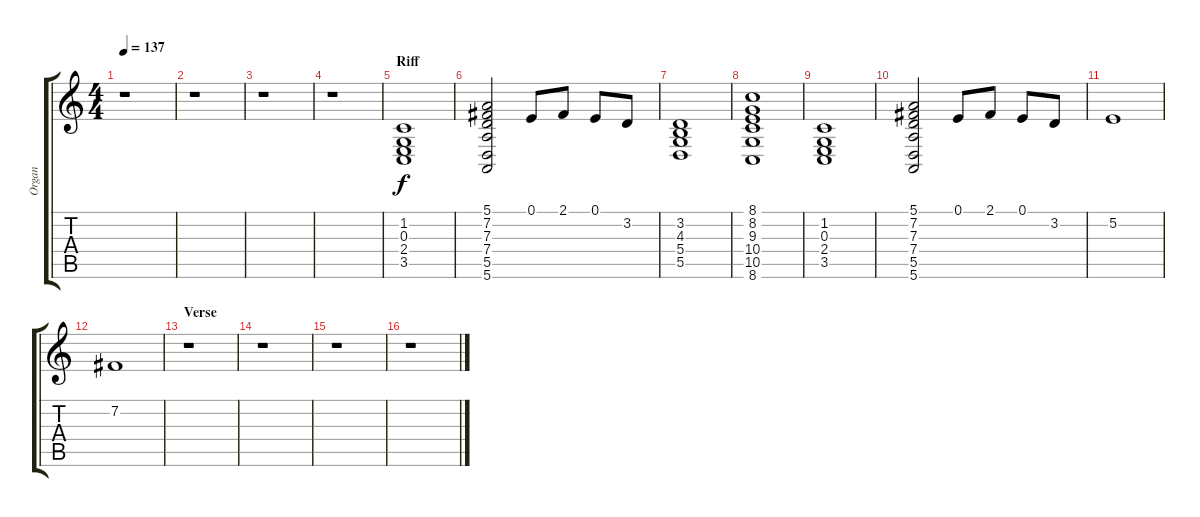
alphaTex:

\track ("Organ" "Organ") {instrument accordion}
\staff {score tabs}
\tuning (E4 B3 G3 D3 A2 E2) {hide}
\ts (4 4)
\tempo 137
\clef g2
\ks c
r.1{dy f} |
r.1 |
r.1 |
r.1 |
\section ("" "Riff")
(1.2 0.3 2.4 3.5).1 |
(5.1 7.2 7.3 7.4 5.5 5.6).2 0.1.8 2.1.8 0.1.8 3.2.8 |
(3.2 4.3 5.4 5.5).1 |
\section ("" "")
(8.1 8.2 9.3 10.4 10.5 8.6).1 |
(1.2 0.3 2.4 3.5).1 |
(5.1 7.2 7.3 7.4 5.5 5.6).2 0.1.8 2.1.8 0.1.8 3.2.8 |
5.2.1 |
7.2.1 |
\section ("" "Verse")
r.1 |
r.1 |
r.1 |
r.1
